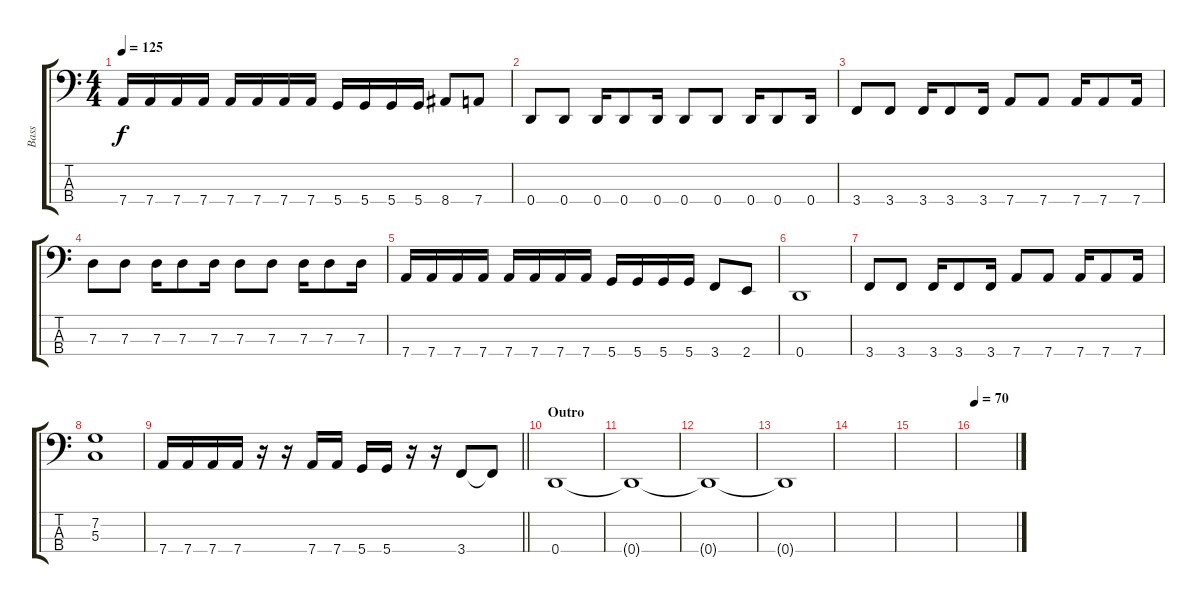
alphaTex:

\track ("Bass" "Bass") {instrument electricbasspick}
\staff {score tabs}
\tuning (F2 C2 G1 D1) {hide}
\ts (4 4)
\tempo 125
\clef f4
\ks c
7.4.16{dy f} 7.4.16 7.4.16 7.4.16 7.4.16 7.4.16 7.4.16 7.4.16 5.4.16 5.4.16 5.4.16 5.4.16 8.4.8 7.4.8 |
0.4.8 0.4.8 0.4.16 0.4.8 0.4.16 0.4.8 0.4.8 0.4.16 0.4.8 0.4.16 |
3.4.8 3.4.8 3.4.16 3.4.8 3.4.16 7.4.8 7.4.8 7.4.16 7.4.8 7.4.16 |
7.3.8 7.3.8 7.3.16 7.3.8 7.3.16 7.3.8 7.3.8 7.3.16 7.3.8 7.3.16 |
7.4.16 7.4.16 7.4.16 7.4.16 7.4.16 7.4.16 7.4.16 7.4.16 5.4.16 5.4.16 5.4.16 5.4.16 3.4.8 2.4.8 |
0.4.1 |
3.4.8 3.4.8 3.4.16 3.4.8 3.4.16 7.4.8 7.4.8 7.4.16 7.4.8 7.4.16 |
(7.2 5.3).1 |
\barLineRight lightlight
7.4.16 7.4.16 7.4.16 7.4.16 r.16 r.16 7.4.16 7.4.16 5.4.16 5.4.16 r.16 r.16 3.4.8 3.4{t}.8 |
\section ("" "Outro")
0.4.1 |
0.4{t}.1 |
0.4{t}.1 |
0.4{t}.1 |
|
|
\tempo 70
